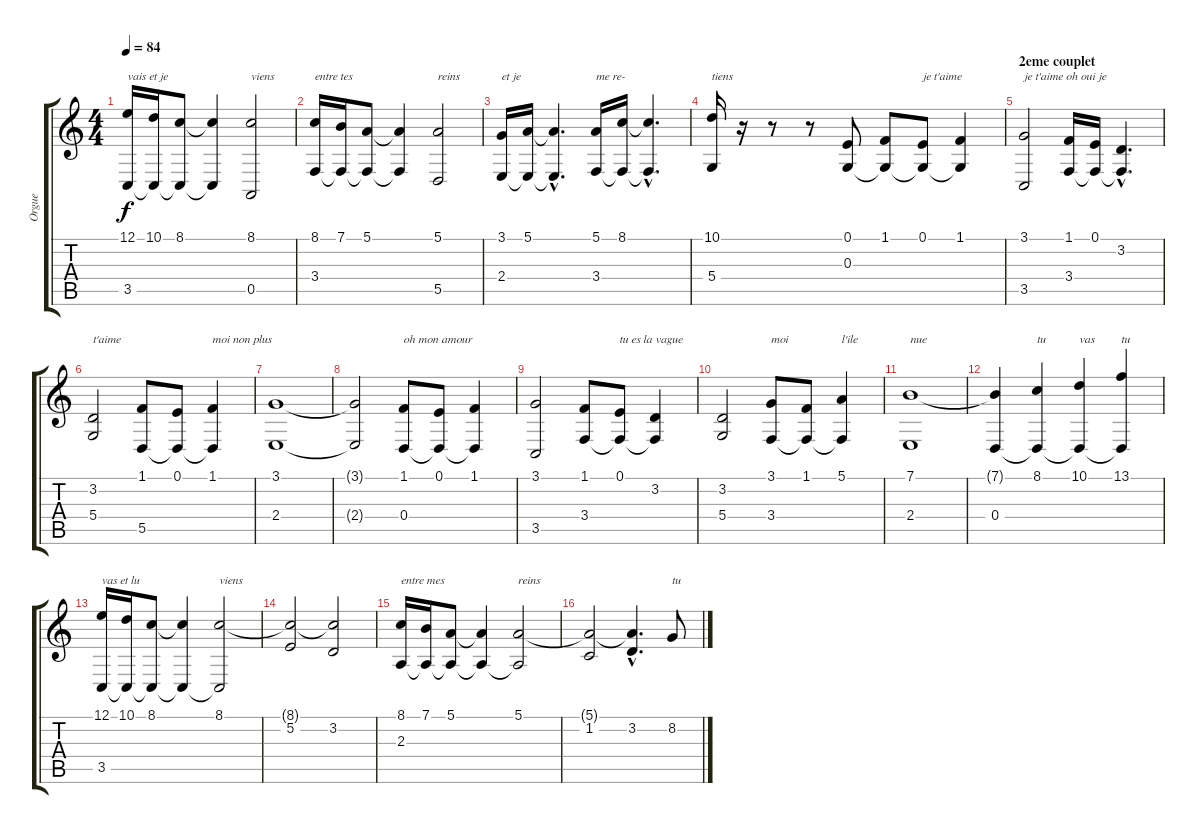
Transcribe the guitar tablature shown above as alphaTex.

\track ("Orgue" "Orgue") {instrument drawbarorgan}
\staff {score tabs}
\tuning (E4 B3 G3 D3 A2 E2) {hide}
\ts (4 4)
\tempo 84
\clef g2
\ks c
(12.1 3.5).16{txt "vais et je" dy f} (10.1 3.5{t}).16 (8.1 3.5{t}).8 (8.1{t} 3.5{t}).4 (8.1 0.5).2{txt "viens"} |
(8.1 3.4).16{txt "entre tes"} (7.1 3.4{t}).16 (5.1 3.4{t}).8 (5.1{t} 3.4{t}).4 (5.1 5.5).2{txt "reins"} |
(3.1 2.4).16{txt "et je"} (5.1 2.4{t}).16 (5.1{hac t} 2.4{hac t}).4{d} (5.1 3.4).16{txt "me re-"} (8.1 3.4{t}).16 (8.1{hac t} 3.4{hac t}).4{d} |
(10.1 5.4).16{txt "tiens"} r.16 r.8 r.8 (0.1 0.3).8 (1.1 0.3{t}).8 (0.1 0.3{t}).8{txt "je t'aime"} (1.1 0.3{t}).4 |
\section ("" "2eme couplet")
(3.1 3.5).2{txt "je t'aime oh oui je"} (1.1 3.4).16 (0.1 3.4{t}).16 (3.2{hac} 3.4{hac t}).4{d} |
(3.2 5.4).2{txt "t'aime"} (1.1 5.5).8 (0.1 5.5{t}).8 (1.1 5.5{t}).4{txt "moi non plus"} |
(3.1 2.4).1 |
(3.1{t} 2.4{t}).2 (1.1 0.4).8{txt "oh mon amour"} (0.1 0.4{t}).8 (1.1 0.4{t}).4 |
(3.1 3.5).2 (1.1 3.4).8 (0.1 3.4{t}).8{txt "tu es la vague"} (3.2 3.4{t}).4 |
(3.2 5.4).2 (3.1 3.4).8{txt "moi"} (1.1 3.4{t}).8 (5.1 3.4{t}).4{txt "l'ile "} |
(7.1 2.4).1{txt "nue"} |
(7.1{t} 0.4).4 (8.1 0.4{t}).4{txt "tu "} (10.1 0.4{t}).4{txt "vas"} (13.1 0.4{t}).4{txt "tu"} |
\section ("" "")
(12.1 3.5).16{txt "vas et lu"} (10.1 3.5{t}).16 (8.1 3.5{t}).8 (8.1{t} 3.5{t}).4 (8.1 3.5{t}).2{txt "viens"} |
(8.1{t} 5.2).2 (8.1{t} 3.2).2 |
(8.1 2.3).16{txt "entre mes"} (7.1 2.3{t}).16 (5.1 2.3{t}).8 (5.1{t} 2.3{t}).4 (5.1 2.3{t}).2{txt "reins"} |
(5.1{t} 1.2).2 (5.1{hac t} 3.2{hac}).4{d} 8.2.8{txt "tu"}
